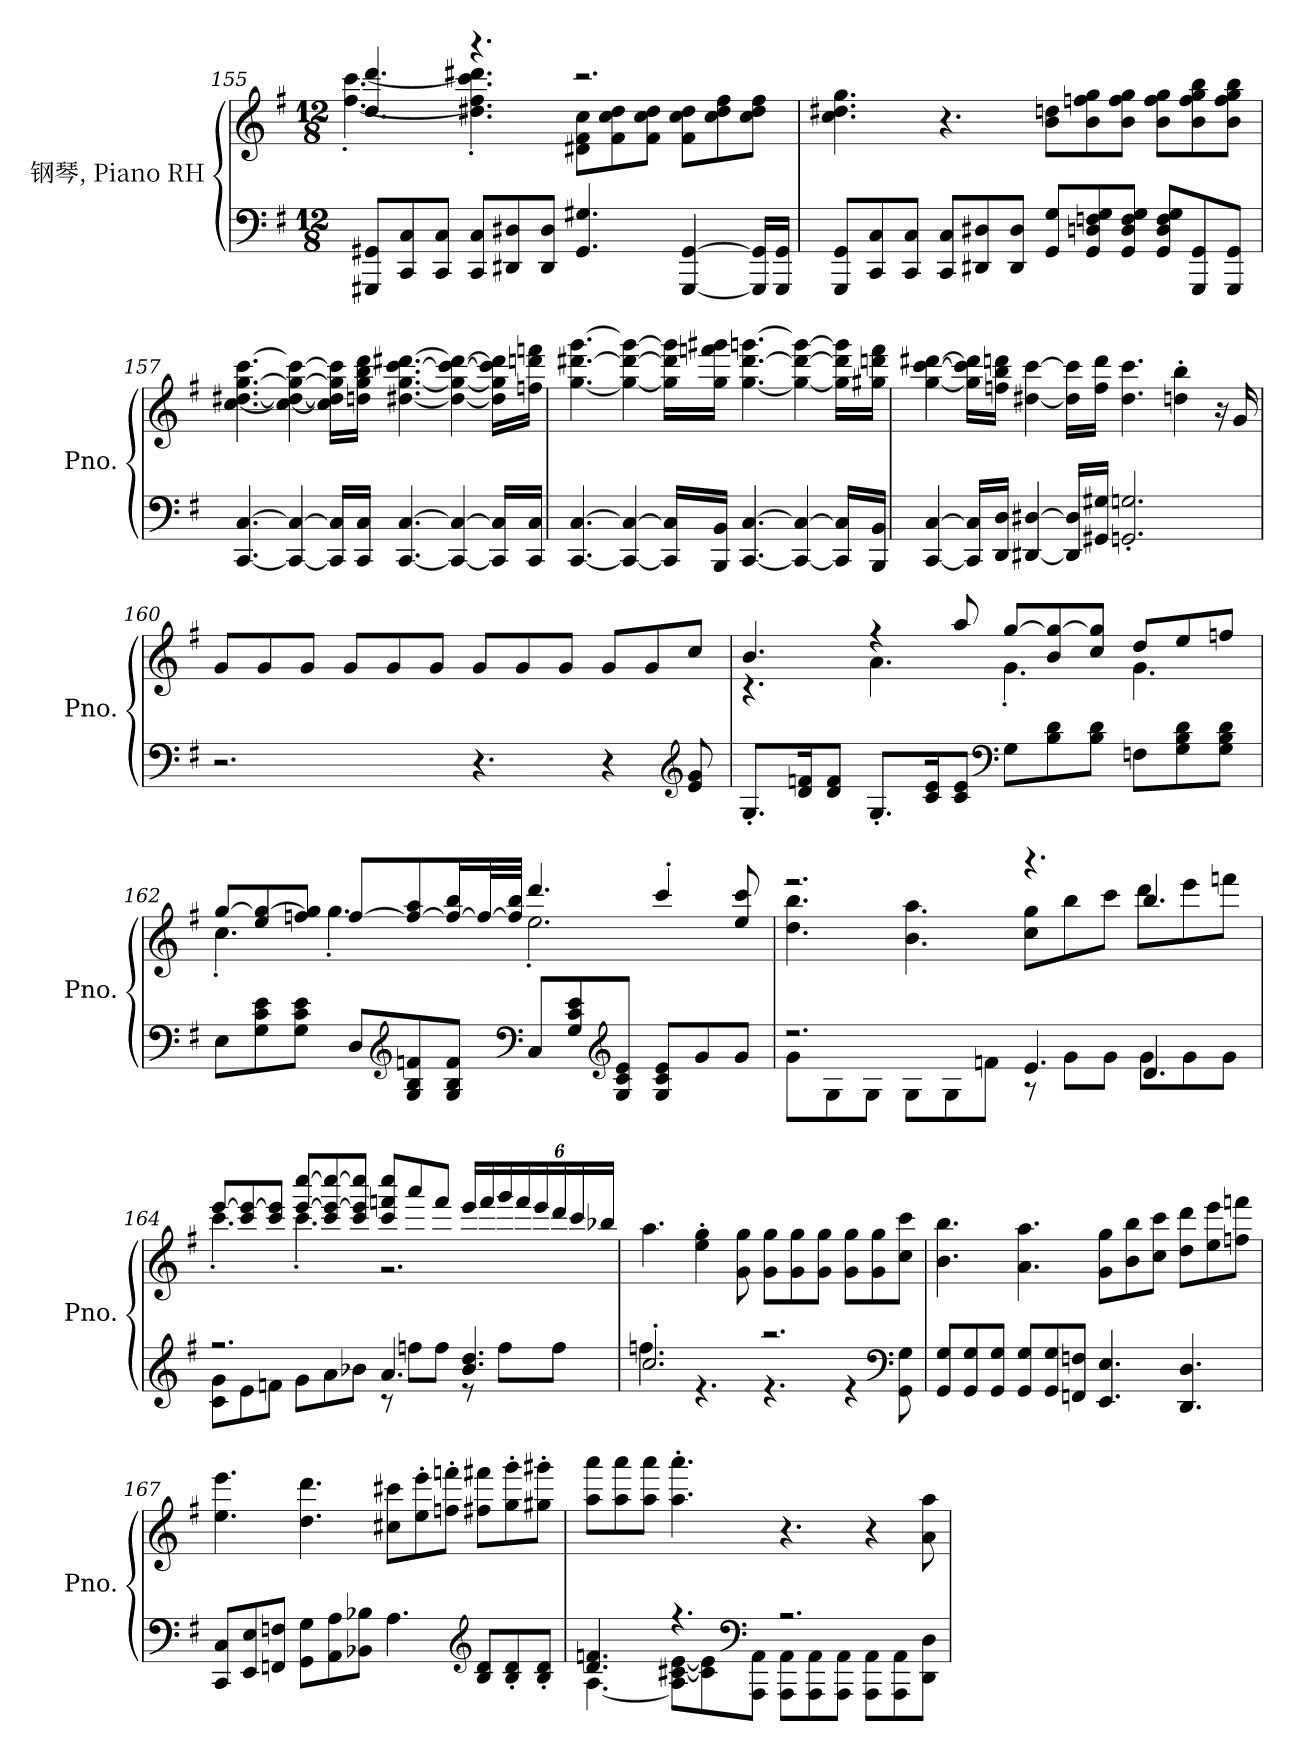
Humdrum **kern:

**kern	**kern
*part1	*part1
*staff2	*staff1
*I"钢琴, Piano RH	*
*I'Pno.	*
!!LO:LB:g=z
*clefF4	*clefG2
*k[f#]	*k[f#]
*M12/8	*M12/8
=155	=155
*	*^
8GGG#X/ 8GG#X/L	4.dd/ 4.ddd/	[4.ff#\' [4.ccc\'
8CC/ 8C/	.	.
8CC/ 8C/J	.	.
8CC/ 8C/L	4.r	4.dd#X\' 4.ff#\]' 4.ccc\]' 4.ddd#X\'
8DD#X/ 8D#X/	.	.
8DD#/ 8D#/J	.	.
*	*MM108	*
4.GG#/ 4.G#X/	2.r	8d#X\ 8f#\ 8cc\L
*	*MM102	*
.	.	8f#\ 8cc\ 8dd#\
.	.	8f#\ 8cc\ 8dd#\J
[4GGG#/ [4GG#/	.	8f#\ 8cc\ 8dd#\L
*	*MM79	*
.	.	8cc\ 8dd#\ 8ff#\
16GGG#/] 16GG#/]LL	.	8cc\ 8dd#\ 8ff#\J
16GGG#/ 16GG#/JJ	.	.
*	*v	*v
=156	=156
*	*MM92
8GGG/ 8GG/L	4.cc\ 4.dd#X\ 4.gg\
8CC/ 8C/	.
8CC/ 8C/J	.
8CC/ 8C/L	4.r
8DD#X/ 8D#X/	.
8DD#/ 8D#/J	.
*	*MM97
8GG/ 8G/L	8b\ 8ddn\L
8GG/ 8Dn/ 8Fn/ 8G/	8b\ 8ffn\ 8gg\
8GG/ 8D/ 8F/ 8G/J	8b\ 8ff\ 8gg\J
*	*MM83
8GG/ 8D/ 8F/ 8G/L	8b\ 8ff\ 8gg\L
8GGG/ 8GG/	8b\ 8ff\ 8gg\ 8bb\
8GGG/ 8GG/J	8b\ 8ff\ 8gg\ 8bb\J
!!LO:LB:g=z
=157	=157
*	*MM99
[4.CC/ [4.C/	[4.cc\ [4.dd#X\ [4.gg\ [4.ccc\
4CC/_ 4C/_	4cc\_ 4dd#\_ 4gg\_ 4ccc\_
16CC/] 16C/]LL	16cc\] 16dd#\] 16gg\] 16ccc\]LL
16CC/ 16C/JJ	16ddn\ 16gg\ 16bb\ 16ddd\JJ
[4.CC/ [4.C/	[4.dd#X\ [4.gg\ [4.ccc\ [4.ddd#X\
4CC/_ 4C/_	4dd#\_ 4gg\_ 4ccc\_ 4ddd#\_
16CC/] 16C/]LL	16dd#\] 16gg\] 16ccc\] 16ddd#\]LL
16CC/ 16C/JJ	16ffn\ 16dddn\ 16fffn\JJ
=158	=158
[4.CC/ [4.C/	[4.gg\ [4.ddd#X\ [4.ggg\
4CC/_ 4C/_	4gg\_ 4ddd#\_ 4ggg\_
16CC/] 16C/]LL	16gg\] 16ddd#\] 16ggg\]LL
16BBB/ 16BB/JJ	16gg\ 16fffn\ 16ggg#X\JJ
[4.CC/ [4.C/	[4.gg\ [4.ddd#\ [4.gggn\
4CC/_ 4C/_	4gg\_ 4ddd#\_ 4ggg\_
16CC/] 16C/]LL	16gg\] 16ddd#\] 16ggg\]LL
16BBB/ 16BB/JJ	16gg#X\ 16dddn\ 16fff\JJ
!!LO:LB:g=z
=159	=159
[4CC/ [4C/	[4gg\ [4ccc\ [4ddd#X\
16CC/] 16C/]LL	16gg\] 16ccc\] 16ddd#\]LL
*	*MM91
16DD/ 16D/JJ	16ffn\ 16bb\ 16dddn\JJ
[4DD#X/ [4D#X/	[4dd#X\ [4ccc\
16DD#/] 16D#/]LL	16dd#\] 16ccc\]LL
*	*MM78
16GG#X/ 16G#X/JJ	16ff\ 16ddd\JJ
2.GGn/' 2.Gn/'	4.dd#\ 4.ccc\
.	4ddn\' 4bb\'
.	16r
.	16g/
=160	=160
*	*MM89
2.r	8g/L
.	8g/
.	8g/J
.	8g/L
.	8g/
.	8g/J
4.r	8g/L
.	8g/
.	8g/J
4r	8g/L
.	8g/
*clefG2	*
8e/ 8g/	8cc/J
!!LO:PB:g=z
=161	=161
*	*^
8.G'/L	4.b/	4.r
16d/ 16fn/K	.	.
8d/ 8f/J	.	.
8.G'/L	4r	4.a\
16c/ 16e/K	.	.
8c/ 8e/J	8aa/	.
*clefF4	*	*
8G\L	[8gg/L	4.g'\
8B\ 8d\	8b/ 8gg/_	.
8B\ 8d\J	8cc/ 8gg/]J	.
8Fn\L	8dd/L	4.g\
8G\ 8B\ 8d\	8ee/	.
8G\ 8B\ 8d\J	8ffn/J	.
=162	=162	=162
8E\L	[8gg/L	4.cc'\
8G\ 8c\ 8e\	8ee/ 8gg/_	.
8G\ 8c\ 8e\J	8ffn/ 8gg/]J	.
8D/L	[8ff/L	4.gg'\
*clefG2	*	*
8G/ 8B/ 8fn/	8ff/_ 8aa/	.
8G/ 8B/ 8f/J	16ff/_ 16bb/L	.
*	*MM73	*
.	32ff/L_	.
*	*MM66	*
.	32ff/] 32bb/JJJ	.
*clefF4	*	*
8C/L	4.ddd/	2.ee'\
8G/ 8c/ 8e/	.	.
*clefG2	*	*
8G/ 8c/ 8e/J	.	.
8G/ 8c/ 8e/L	4ccc'/	.
8g/	.	.
8g/J	8ee/ 8ccc/	.
!!LO:LB:g=z	!!
=163	=163	=163
*^	*	*
2.r	8g\L	2.r	4.dd\ 4.bb\
.	8G\	.	.
.	8G\J	.	.
.	8G\L	.	4.b\ 4.aa\
.	8G\	.	.
.	8fn\J	.	.
4.e/	8r	4.r	8cc\ 8gg\L
.	8g\L	.	8bb\
.	8g\J	.	8ccc\J
4.d/	8g\L	4.bb/	8ddd\L
.	8g\	.	8eee\
.	8g\J	.	8fffn\J
=164	=164	=164	=164
2.r	8c\ 8g\L	[8eee/L	4.ccc'\
.	8e\	8ccc/ 8eee/_	.
.	8fn\J	8ccc/ 8eee/]J	.
.	8g\L	[8eee/ [8cccc/L	4.ccc'\
.	8a\	8ccc/ 8eee/_ 8cccc/_	.
.	8b-X\J	8ccc/ 8eee/] 8cccc/]J	.
4.a/	8r	8ccc/ 8fffn/ 8cccc/L	2.r
.	8ffn\L	8aaa/	.
.	8ff\J	8fff/J	.
4.b-/ 4.dd/	8r	16eee/LL	.
.	.	16fff/	.
*	*	*Xbrackettup	*
.	8ff\L	24ggg/	.
.	.	24fff/	.
*	*	*MM88	*
.	.	24eee/	.
.	8ff\J	24ddd/	.
*	*	*MM86	*
.	.	24ccc/	.
.	.	24bb-X/JJ	.
*	*	*v	*v
!!LO:LB:g=z
=165	=165	=165
2.cc'/	4.ffn\	4.aa\
.	4.r	4ee\' 4gg\'
.	.	8g\ 8gg\
2.r	4.r	8g\ 8gg\L
.	.	8g\ 8gg\
.	.	8g\ 8gg\J
.	4r	8g\ 8gg\L
.	.	8g\ 8gg\
*clefF4	*	*
.	8GG\ 8G\	8cc\ 8ccc\J
*v	*v	*
=166	=166
8GG/ 8G/L	4.b\ 4.bb\
8GG/ 8G/	.
8GG/ 8G/J	.
8GG/ 8G/L	4.a\ 4.aa\
8GG/ 8G/	.
8FFn/ 8Fn/J	.
4.EE/ 4.E/	8g\ 8gg\L
.	8b\ 8bb\
.	8cc\ 8ccc\J
4.DD/ 4.D/	8dd\ 8ddd\L
.	8ee\ 8eee\
.	8ffn\ 8fffn\J
=167	=167
8CC/ 8C/L	4.ee\ 4.eee\
8EE/ 8E/	.
8FFn/ 8Fn/J	.
8GG\ 8G\L	4.dd\ 4.ddd\
8AA\ 8A\	.
8BB-X\ 8B-X\J	.
4.A\	8cc#X\ 8ccc#X\L
.	8ee\' 8eee\'
.	8ffn\' 8fffn\'J
*clefG2	*
8B-/ 8d/L	8ff#X\ 8fff#X\L
8B-/' 8d/'	8gg\' 8ggg\'
8B-/' 8d/'J	8gg#X\' 8ggg#X\'J
!!LO:LB:g=z
=168	=168
*^	*
4.d/ 4.fn/	[4.A\	8aa\ 8aaa\L
.	.	8aa\ 8aaa\
.	.	8aa\ 8aaa\J
*	*	*MM91
4.r	8A\] [8c#X\ [8e\L	4.aa\' 4.aaa\'
.	8c#\] 8e\]	.
*clefF4	*	*
.	8AAA\ 8AA\J	.
2.r	8AAA\ 8AA\L	4.r
.	8AAA\ 8AA\	.
.	8AAA\ 8AA\J	.
.	8AAA\ 8AA\L	4r
.	8AAA\ 8AA\	.
.	8DD\ 8D\J	8a\ 8aa\
*v	*v	*
=	=
*-	*-
